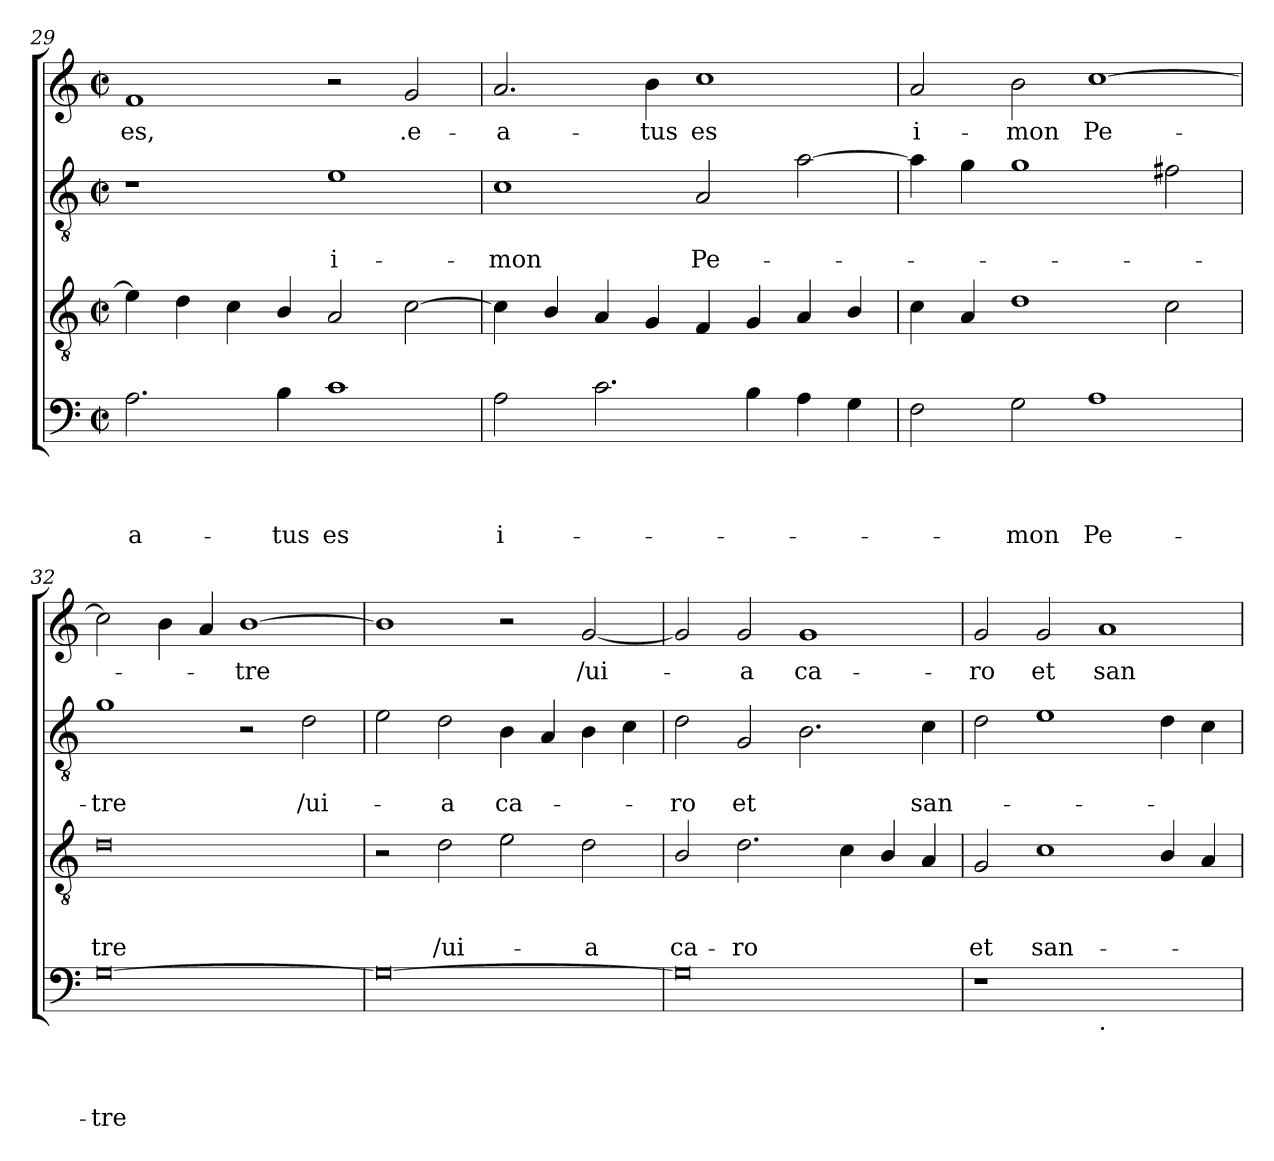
**kern	**text	**text	**text	**text	**kern	**text	**text	**text	**kern	**text	**text	**kern	**text
*part4	*part4	*part4	*part4	*part4	*part3	*part3	*part3	*part3	*part2	*part2	*part2	*part1	*part1
*staff4	*staff4	*staff4	*staff4	*staff4	*staff3	*staff3	*staff3	*staff3	*staff2	*staff2	*staff2	*staff1	*staff1
*clefF4	*	*	*	*	*clefGv2	*	*	*	*clefGv2	*	*	*clefG2	*
*k[]	*	*	*	*	*k[]	*	*	*	*k[]	*	*	*k[]	*
*C:	*	*	*	*	*C:	*	*	*	*C:	*	*	*C:	*
*M2/2	*	*	*	*	*M2/2	*	*	*	*M2/2	*	*	*M2/2	*
*met(c|)	*	*	*	*	*met(c|)	*	*	*	*met(c|)	*	*	*met(c|)	*
=29	=29	=29	=29	=29	=29	=29	=29	=29	=29	=29	=29	=29	=29
!	!	!	!	!LO:LY:b	!	!	!	!	!	!	!	!	!LO:LY:b
2.A\	.	.	.	-a-	4e\]	.	.	.	1r	.	.	1f	es,
.	.	.	.	.	4d\	.	.	.	.	.	.	.	.
.	.	.	.	.	4c\	.	.	.	.	.	.	.	.
!	!	!	!	!LO:LY:b	!	!	!	!	!	!	!	!	!
4B\	.	.	.	-tus	4B/	.	.	.	.	.	.	.	.
!	!	!	!	!LO:LY:b	!	!	!	!	!	!	!LO:LY:b	!	!
1c	.	.	.	es	2A/	.	.	.	1e	.	i-	2r	.
!	!	!	!	!	!	!	!	!	!	!	!	!	!LO:LY:b
.	.	.	.	.	[>2c\	.	.	.	.	.	.	2g/	.e-
=30	=30	=30	=30	=30	=30	=30	=30	=30	=30	=30	=30	=30	=30
!	!	!	!	!LO:LY:b	!	!	!	!	!	!	!LO:LY:b	!	!LO:LY:b
2A\	.	.	.	i-	4c\]	.	.	.	1c	.	-mon	2.a/	-a-
.	.	.	.	.	4B/	.	.	.	.	.	.	.	.
2.c\	.	.	.	.	4A/	.	.	.	.	.	.	.	.
!	!	!	!	!	!	!	!	!	!	!	!	!	!LO:LY:b
.	.	.	.	.	4G/	.	.	.	.	.	.	4b\	-tus
!	!	!	!	!	!	!	!	!	!	!	!LO:LY:b	!	!LO:LY:b
.	.	.	.	.	4F/	.	.	.	2A/	.	Pe-	1cc	es
4B\	.	.	.	.	4G/	.	.	.	.	.	.	.	.
4A\	.	.	.	.	4A/	.	.	.	[>2a\	.	.	.	.
4G\	.	.	.	.	4B/	.	.	.	.	.	.	.	.
=31	=31	=31	=31	=31	=31	=31	=31	=31	=31	=31	=31	=31	=31
!	!	!	!	!	!	!	!	!	!	!	!	!	!LO:LY:b
2F\	.	.	.	.	4c\	.	.	.	4a\]	.	.	2a/	i-
.	.	.	.	.	4A/	.	.	.	4g\	.	.	.	.
!	!	!	!	!LO:LY:b	!	!	!	!	!	!	!	!	!LO:LY:b
2G\	.	.	.	-mon	1d	.	.	.	1g	.	.	2b\	-mon
!	!	!	!	!LO:LY:b	!	!	!	!	!	!	!	!	!LO:LY:b
1A	.	.	.	Pe-	.	.	.	.	.	.	.	[>1cc	Pe-
.	.	.	.	.	2c\	.	.	.	2f#X\	.	.	.	.
!!LO:PB:g=z
=32	=32	=32	=32	=32	=32	=32	=32	=32	=32	=32	=32	=32	=32
!	!	!	!	!LO:LY:b	!	!	!	!LO:LY:b	!	!	!LO:LY:b	!	!
[>0G	.	.	.	-tre	0d	.	.	-tre	1g	.	-tre	2cc\]	.
.	.	.	.	.	.	.	.	.	.	.	.	4b\	.
.	.	.	.	.	.	.	.	.	.	.	.	4a/	.
!	!	!	!	!	!	!	!	!	!	!	!	!	!LO:LY:b
.	.	.	.	.	.	.	.	.	2r	.	.	[>1b	-tre
!	!	!	!	!	!	!	!	!	!	!	!LO:LY:b	!	!
.	.	.	.	.	.	.	.	.	2d\	.	/ui-	.	.
=33	=33	=33	=33	=33	=33	=33	=33	=33	=33	=33	=33	=33	=33
0G_	.	.	.	.	2r	.	.	.	2e\	.	.	1b]	.
!	!	!	!	!	!	!	!	!LO:LY:b	!	!	!LO:LY:b	!	!
.	.	.	.	.	2d\	.	.	/ui-	2d\	.	-a	.	.
!	!	!	!	!	!	!	!	!	!	!	!LO:LY:b	!	!
.	.	.	.	.	2e\	.	.	.	4B\	.	ca-	2r	.
.	.	.	.	.	.	.	.	.	4A/	.	.	.	.
!	!	!	!	!	!	!	!	!LO:LY:b	!	!	!	!	!LO:LY:b
.	.	.	.	.	2d\	.	.	-a	4B\	.	.	[<2g/	/ui-
.	.	.	.	.	.	.	.	.	4c\	.	.	.	.
=34	=34	=34	=34	=34	=34	=34	=34	=34	=34	=34	=34	=34	=34
!	!	!	!	!	!	!	!	!LO:LY:b	!	!	!LO:LY:b	!	!
0G]	.	.	.	.	2B/	.	.	ca-	2d\	.	-ro	2g/]	.
!	!	!	!	!	!	!	!	!LO:LY:b	!	!	!LO:LY:b	!	!LO:LY:b
.	.	.	.	.	2.d\	.	.	-ro	2G/	.	et	2g/	-a
!	!	!	!	!	!	!	!	!	!	!	!	!	!LO:LY:b
.	.	.	.	.	.	.	.	.	2.B\	.	.	1g	ca-
.	.	.	.	.	4c\	.	.	.	.	.	.	.	.
.	.	.	.	.	4B/	.	.	.	.	.	.	.	.
!	!	!	!	!	!	!	!	!	!	!	!LO:LY:b	!	!
.	.	.	.	.	4A/	.	.	.	4c\	.	san-	.	.
=35	=35	=35	=35	=35	=35	=35	=35	=35	=35	=35	=35	=35	=35
!	!	!	!	!	!	!	!	!LO:LY:b	!	!	!	!	!LO:LY:b
1r	.	.	.	.	2G/	.	.	et	2d\	.	.	2g/	-ro
!	!	!	!	!	!	!	!	!LO:LY:b	!	!	!	!	!LO:LY:b
.	.	.	.	.	1c	.	.	san-	1e	.	.	2g/	et
!LO:TX:b:t=.	!	!	!	!	!	!	!	!	!	!	!	!	!
!	!	!	!	!	!	!	!	!	!	!	!	!	!LO:LY:b
1ryy	.	.	.	.	.	.	.	.	.	.	.	1a	san-
.	.	.	.	.	4B/	.	.	.	4d\	.	.	.	.
.	.	.	.	.	4A/	.	.	.	4c\	.	.	.	.
=	=	=	=	=	=	=	=	=	=	=	=	=	=
*-	*-	*-	*-	*-	*-	*-	*-	*-	*-	*-	*-	*-	*-
